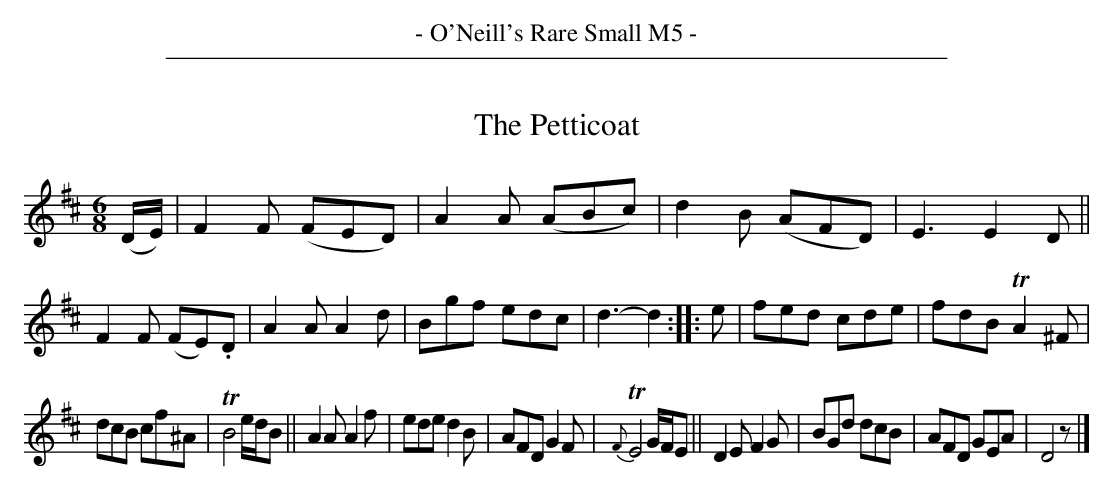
X:1
T: The Petticoat
M: 6/8
L: 1/8
K: D
(D/E/) |\
F2F (FED) | A2A (ABc) | d2B (AFD) | E3 E2D ||\
F2F (FE).D | A2A A2d | Bgf edc | d3- d2 ::\
e |\
fed cde | fdB TA2^F |
dcB cf^A | TB4 e/d/B ||\
A2A A2f | ede d2B | AFD G2F | T{F}E4 G/F/E ||\
D2E F2G | BGd dcB | AFD GEA | D4 z |]
